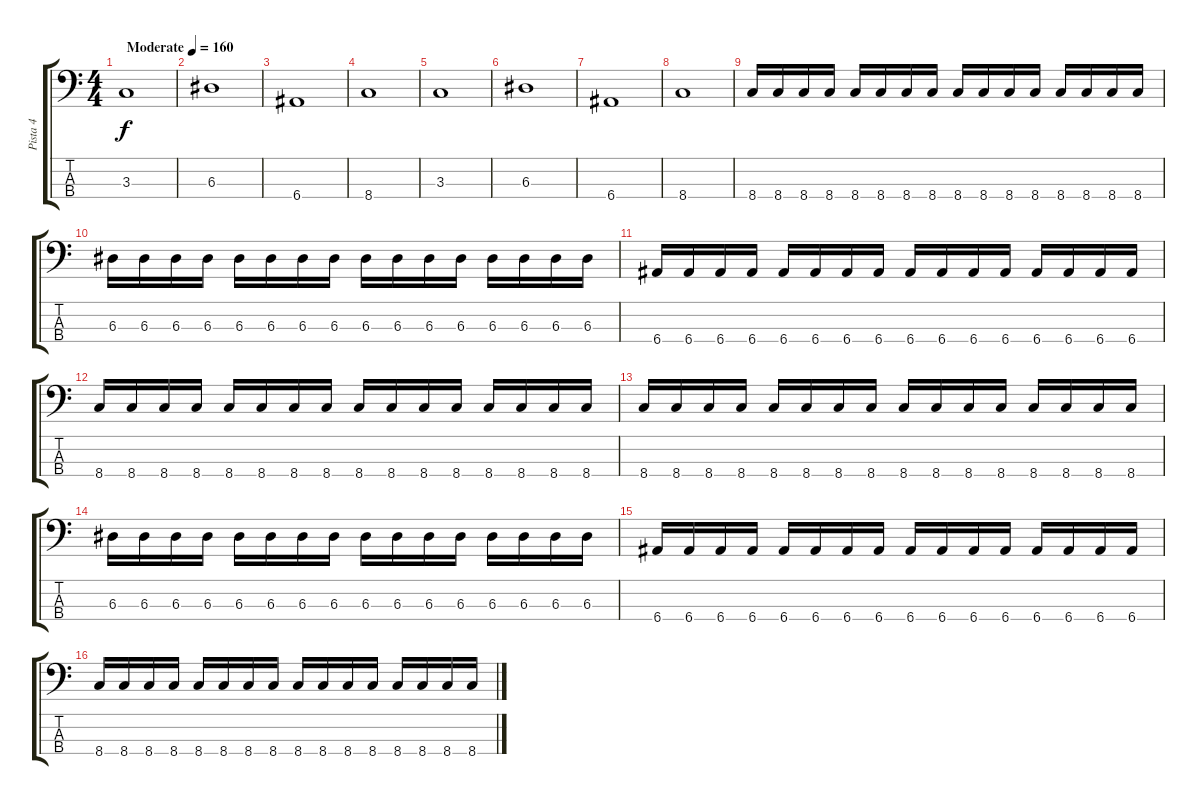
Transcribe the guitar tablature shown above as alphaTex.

\track ("Pista 4" "Pista 4") {instrument electricbassfinger}
\staff {score tabs}
\tuning (G2 D2 A1 E1) {hide}
\ts (4 4)
\tempo (160 "Moderate")
\clef f4
\ks c
3.3.1{dy f instrument electricbassfinger} |
6.3.1 |
6.4.1 |
8.4.1 |
3.3.1 |
6.3.1 |
6.4.1 |
8.4.1 |
8.4.16 8.4.16 8.4.16 8.4.16 8.4.16 8.4.16 8.4.16 8.4.16 8.4.16 8.4.16 8.4.16 8.4.16 8.4.16 8.4.16 8.4.16 8.4.16 |
6.3.16 6.3.16 6.3.16 6.3.16 6.3.16 6.3.16 6.3.16 6.3.16 6.3.16 6.3.16 6.3.16 6.3.16 6.3.16 6.3.16 6.3.16 6.3.16 |
6.4.16 6.4.16 6.4.16 6.4.16 6.4.16 6.4.16 6.4.16 6.4.16 6.4.16 6.4.16 6.4.16 6.4.16 6.4.16 6.4.16 6.4.16 6.4.16 |
8.4.16 8.4.16 8.4.16 8.4.16 8.4.16 8.4.16 8.4.16 8.4.16 8.4.16{txt ""} 8.4.16 8.4.16 8.4.16 8.4.16 8.4.16 8.4.16 8.4.16 |
8.4.16 8.4.16 8.4.16 8.4.16 8.4.16 8.4.16 8.4.16 8.4.16 8.4.16 8.4.16 8.4.16 8.4.16 8.4.16 8.4.16 8.4.16 8.4.16 |
6.3.16 6.3.16 6.3.16 6.3.16 6.3.16 6.3.16 6.3.16 6.3.16 6.3.16 6.3.16 6.3.16 6.3.16 6.3.16 6.3.16 6.3.16 6.3.16 |
6.4.16 6.4.16 6.4.16 6.4.16 6.4.16 6.4.16 6.4.16 6.4.16 6.4.16 6.4.16 6.4.16 6.4.16 6.4.16 6.4.16 6.4.16 6.4.16 |
8.4.16 8.4.16 8.4.16 8.4.16 8.4.16 8.4.16 8.4.16 8.4.16 8.4.16 8.4.16 8.4.16 8.4.16 8.4.16 8.4.16 8.4.16 8.4.16
